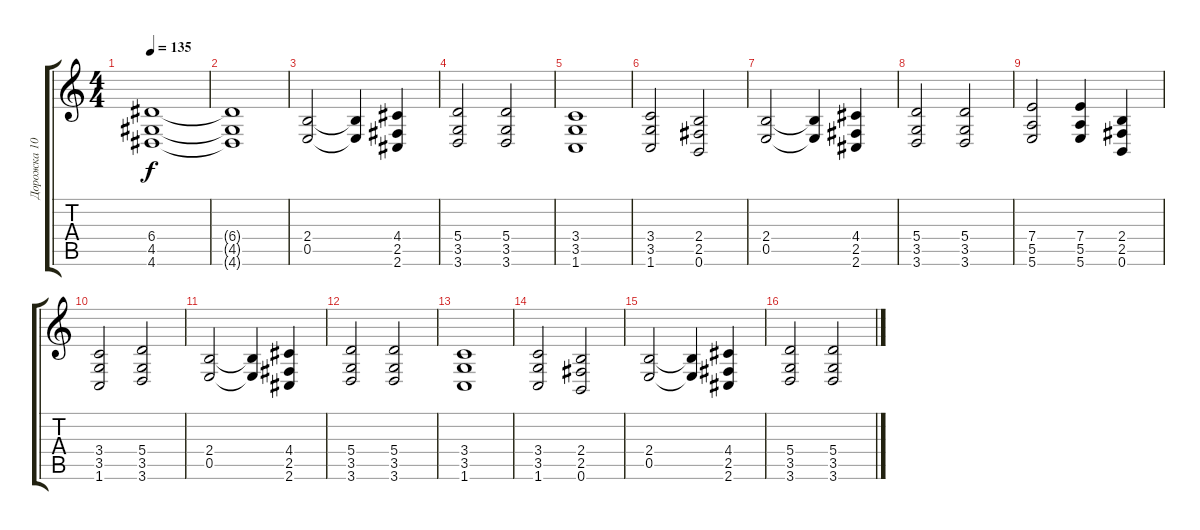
\track ("Дорожка 10" "Дорожка 10") {instrument overdrivenguitar}
\staff {score tabs}
\tuning (B3 Gb3 D3 A2 E2 B1) {hide}
\ts (4 4)
\tempo 135
\clef g2
\ks c
(6.4 4.5 4.6).1{dy f} |
(6.4{t} 4.5{t} 4.6{t}).1 |
(2.4 0.5).2 (2.4{t} 0.5{t}).4 (4.4 2.5 2.6).4 |
(5.4 3.5 3.6).2 (5.4 3.5 3.6).2 |
(3.4 3.5 1.6).1 |
(3.4 3.5 1.6).2 (2.4 2.5 0.6).2 |
(2.4 0.5).2 (2.4{t} 0.5{t}).4 (4.4 2.5 2.6).4 |
(5.4 3.5 3.6).2 (5.4 3.5 3.6).2 |
(7.4 5.5 5.6).2 (7.4 5.5 5.6).4 (2.4 2.5 0.6).4 |
(3.4 3.5 1.6).2 (5.4 3.5 3.6).2 |
(2.4 0.5).2 (2.4{t} 0.5{t}).4 (4.4 2.5 2.6).4 |
(5.4 3.5 3.6).2 (5.4 3.5 3.6).2 |
(3.4 3.5 1.6).1 |
(3.4 3.5 1.6).2 (2.4 2.5 0.6).2 |
(2.4 0.5).2 (2.4{t} 0.5{t}).4 (4.4 2.5 2.6).4 |
(5.4 3.5 3.6).2 (5.4 3.5 3.6).2
